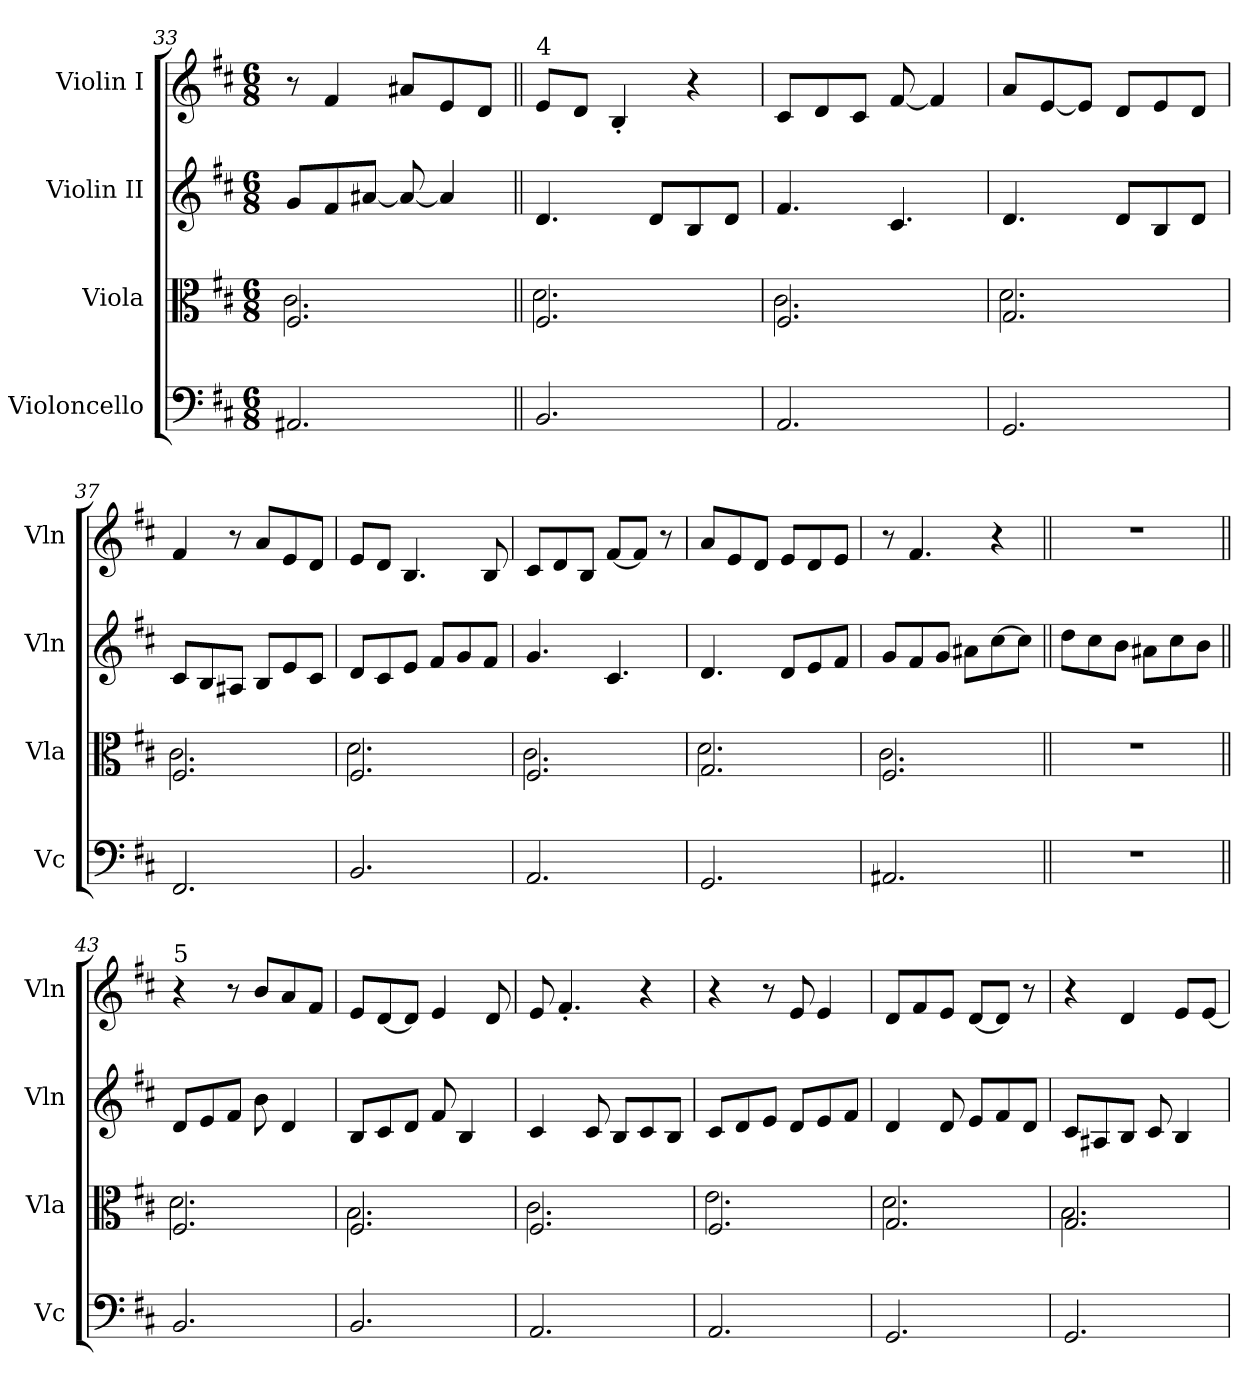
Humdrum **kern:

**kern	**kern	**kern	**kern
*part4	*part3	*part2	*part1
*staff4	*staff3	*staff2	*staff1
*I"Violoncello	*I"Viola	*I"Violin II	*I"Violin I
*I'Vc	*I'Vla	*I'Vln	*I'Vln
*clefF4	*clefC3	*clefG2	*clefG2
*k[f#c#]	*k[f#c#]	*k[f#c#]	*k[f#c#]
*M6/8	*M6/8	*M6/8	*M6/8
=33	=33	=33	=33
*	*^	*	*
2.AA#X/	2.F#/	2.c#\	8g/L	8r
.	.	.	8f#/	4f#/
.	.	.	[8a#X/J	.
.	.	.	8a#/_	8a#X/L
.	.	.	4a#/]	8e/
.	.	.	.	8d/J
=34||	=34||	=34||	=34||	=34||
!	!	!	!	!LO:TX:a:t=4
2.BB/	2.F#/	2.d\	4.d/	8e/L
.	.	.	.	8d/J
.	.	.	.	4B'/
.	.	.	8d/L	.
.	.	.	8B/	4r
.	.	.	8d/J	.
=35	=35	=35	=35	=35
2.AA/	2.F#/	2.c#\	4.f#/	8c#/L
.	.	.	.	8d/
.	.	.	.	8c#/J
.	.	.	4.c#/	[8f#/
.	.	.	.	4f#/]
=36	=36	=36	=36	=36
2.GG/	2.G/	2.d\	4.d/	8a/L
.	.	.	.	[8e/
.	.	.	.	8e/J]
.	.	.	8d/L	8d/L
.	.	.	8B/	8e/
.	.	.	8d/J	8d/J
=37	=37	=37	=37	=37
2.FF#/	2.F#/	2.c#\	8c#/L	4f#/
.	.	.	8B/	.
.	.	.	8A#X/J	8r
.	.	.	8B/L	8a/L
.	.	.	8e/	8e/
.	.	.	8c#/J	8d/J
=38	=38	=38	=38	=38
2.BB/	2.F#/	2.d\	8d/L	8e/L
.	.	.	8c#/	8d/J
.	.	.	8e/J	4.B/
.	.	.	8f#/L	.
.	.	.	8g/	.
.	.	.	8f#/J	8B/
=39	=39	=39	=39	=39
2.AA/	2.F#/	2.c#\	4.g/	8c#/L
.	.	.	.	8d/
.	.	.	.	8B/J
.	.	.	4.c#/	[8f#/L
.	.	.	.	8f#/J]
.	.	.	.	8r
=40	=40	=40	=40	=40
2.GG/	2.G/	2.d\	4.d/	8a/L
.	.	.	.	8e/
.	.	.	.	8d/J
.	.	.	8d/L	8e/L
.	.	.	8e/	8d/
.	.	.	8f#/J	8e/J
=41	=41	=41	=41	=41
2.AA#X/	2.F#/	2.c#\	8g/L	8r
.	.	.	8f#/	4.f#/
.	.	.	8g/J	.
.	.	.	8a#X\L	.
.	.	.	[8cc#\	4r
.	.	.	8cc#\J]	.
*	*v	*v	*	*
=42||	=42||	=42||	=42||
2.r	2.r	8dd\L	2.r
.	.	8cc#\	.
.	.	8b\J	.
.	.	8a#X\L	.
.	.	8cc#\	.
.	.	8b\J	.
=43||	=43||	=43||	=43||
*	*^	*	*
!	!	!	!	!LO:TX:a:t=5
2.BB/	2.F#/	2.d\	8d/L	4r
.	.	.	8e/	.
.	.	.	8f#/J	8r
.	.	.	8b\	8b/L
.	.	.	4d/	8a/
.	.	.	.	8f#/J
=44	=44	=44	=44	=44
2.BB/	2.F#/	2.B\	8B/L	8e/L
.	.	.	8c#/	[8d/
.	.	.	8d/J	8d/J]
.	.	.	8f#/	4e/
.	.	.	4B/	.
.	.	.	.	8d/
=45	=45	=45	=45	=45
2.AA/	2.F#/	2.c#\	4c#/	8e/
.	.	.	.	4.f#'/
.	.	.	8c#/	.
.	.	.	8B/L	.
.	.	.	8c#/	4r
.	.	.	8B/J	.
=46	=46	=46	=46	=46
2.AA/	2.F#/	2.e\	8c#/L	4r
.	.	.	8d/	.
.	.	.	8e/J	8r
.	.	.	8d/L	8e/
.	.	.	8e/	4e/
.	.	.	8f#/J	.
=47	=47	=47	=47	=47
2.GG/	2.G/	2.d\	4d/	8d/L
.	.	.	.	8f#/
.	.	.	8d/	8e/J
.	.	.	8e/L	[8d/L
.	.	.	8f#/	8d/J]
.	.	.	8d/J	8r
=48	=48	=48	=48	=48
2.GG/	2.G/	2.B\	8c#/L	4r
.	.	.	8A#X/	.
.	.	.	8B/J	4d/
.	.	.	8c#/	.
.	.	.	4B/	8e/L
.	.	.	.	[8e/J
*	*v	*v	*	*
=	=	=	=
*-	*-	*-	*-
